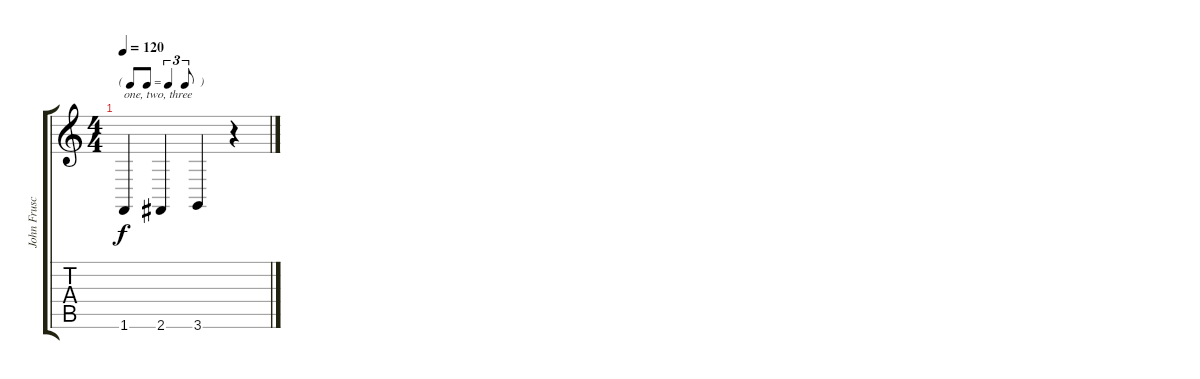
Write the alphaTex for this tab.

\track ("John Frusciante - Vocals" "John Frusc") {instrument woodblock}
\staff {score tabs}
\tuning (E4 B3 G3 D3 A2 E2) {hide}
\ts (4 4)
\tf triplet8th
\tempo 120
\clef g2
\ks c
1.6.4{txt "one, two, three" dy f instrument woodblock} 2.6.4 3.6.4 r.4
